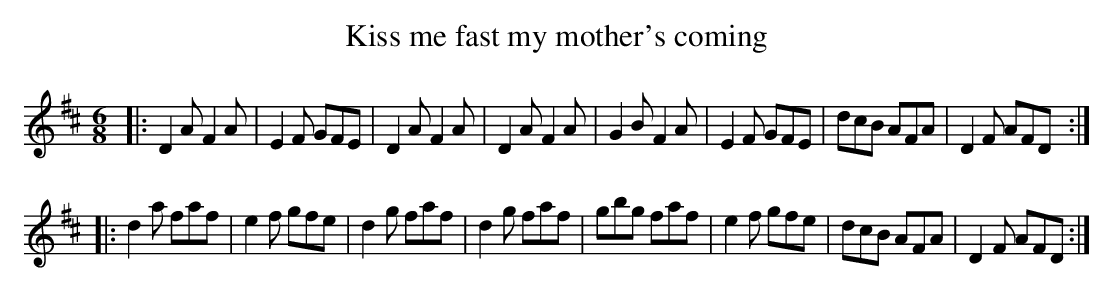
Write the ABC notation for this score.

X:1
T:Kiss me fast my mother's coming
M:6/8
L:1/8
K:D
|: D2A F2A | E2F GFE | D2A F2A | D2A F2A \
|  G2B F2A | E2F GFE | dcB AFA | D2F AFD :|
|: d2a faf | e2f gfe | d2g faf | d2g faf \
|  gbg faf | e2f gfe | dcB AFA | D2F AFD :|
